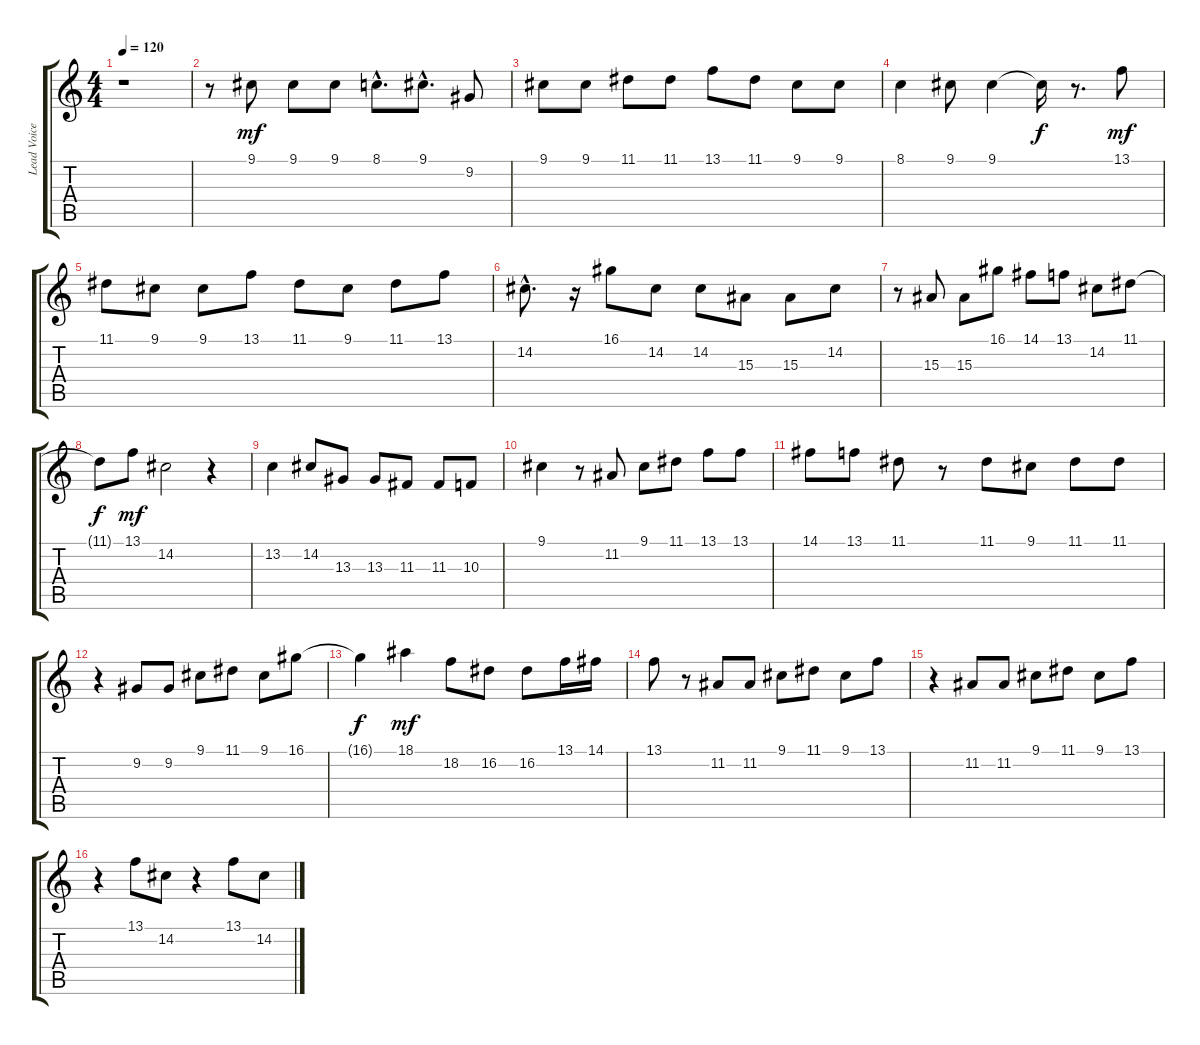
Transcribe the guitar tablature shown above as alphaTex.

\track ("Lead Voice" "Lead Voice") {instrument flute}
\staff {score tabs}
\tuning (E4 B3 G3 D3 A2 E2) {hide}
\ts (4 4)
\tempo 120
\clef g2
\ks c
r.1{dy mf} |
r.8 9.1.8 9.1.8 9.1.8 8.1{hac}.8{d} 9.1{hac}.8{d} 9.2.8 |
9.1.8 9.1.8 11.1.8 11.1.8 13.1.8 11.1.8 9.1.8 9.1.8 |
8.1.4 9.1.8 9.1.4 9.1{t}.16{dy f} r.8{d} 13.1.8{dy mf} |
11.1.8 9.1.8 9.1.8 13.1.8 11.1.8 9.1.8 11.1.8 13.1.8 |
14.2{hac}.8{d} r.16 16.1.8 14.2.8 14.2.8 15.3.8 15.3.8 14.2.8 |
r.8 15.3.8 15.3.8 16.1.8 14.1.8 13.1.8 14.2.8 11.1.8 |
11.1{t}.8{dy f} 13.1.8{dy mf} 14.2.2 r.4 |
13.2.4 14.2.8 13.3.8 13.3.8 11.3.8 11.3.8 10.3.8 |
9.1.4 r.8 11.2.8 9.1.8 11.1.8 13.1.8 13.1.8 |
14.1.8 13.1.8 11.1.8 r.8 11.1.8 9.1.8 11.1.8 11.1.8 |
r.4 9.2.8 9.2.8 9.1.8 11.1.8 9.1.8 16.1.8 |
16.1{t}.4{dy f} 18.1.4{dy mf} 18.2.8 16.2.8 16.2.8 13.1.16 14.1.16 |
13.1.8 r.8 11.2.8 11.2.8 9.1.8 11.1.8 9.1.8 13.1.8 |
r.4 11.2.8 11.2.8 9.1.8 11.1.8 9.1.8 13.1.8 |
r.4 13.1.8 14.2.8 r.4 13.1.8 14.2.8
